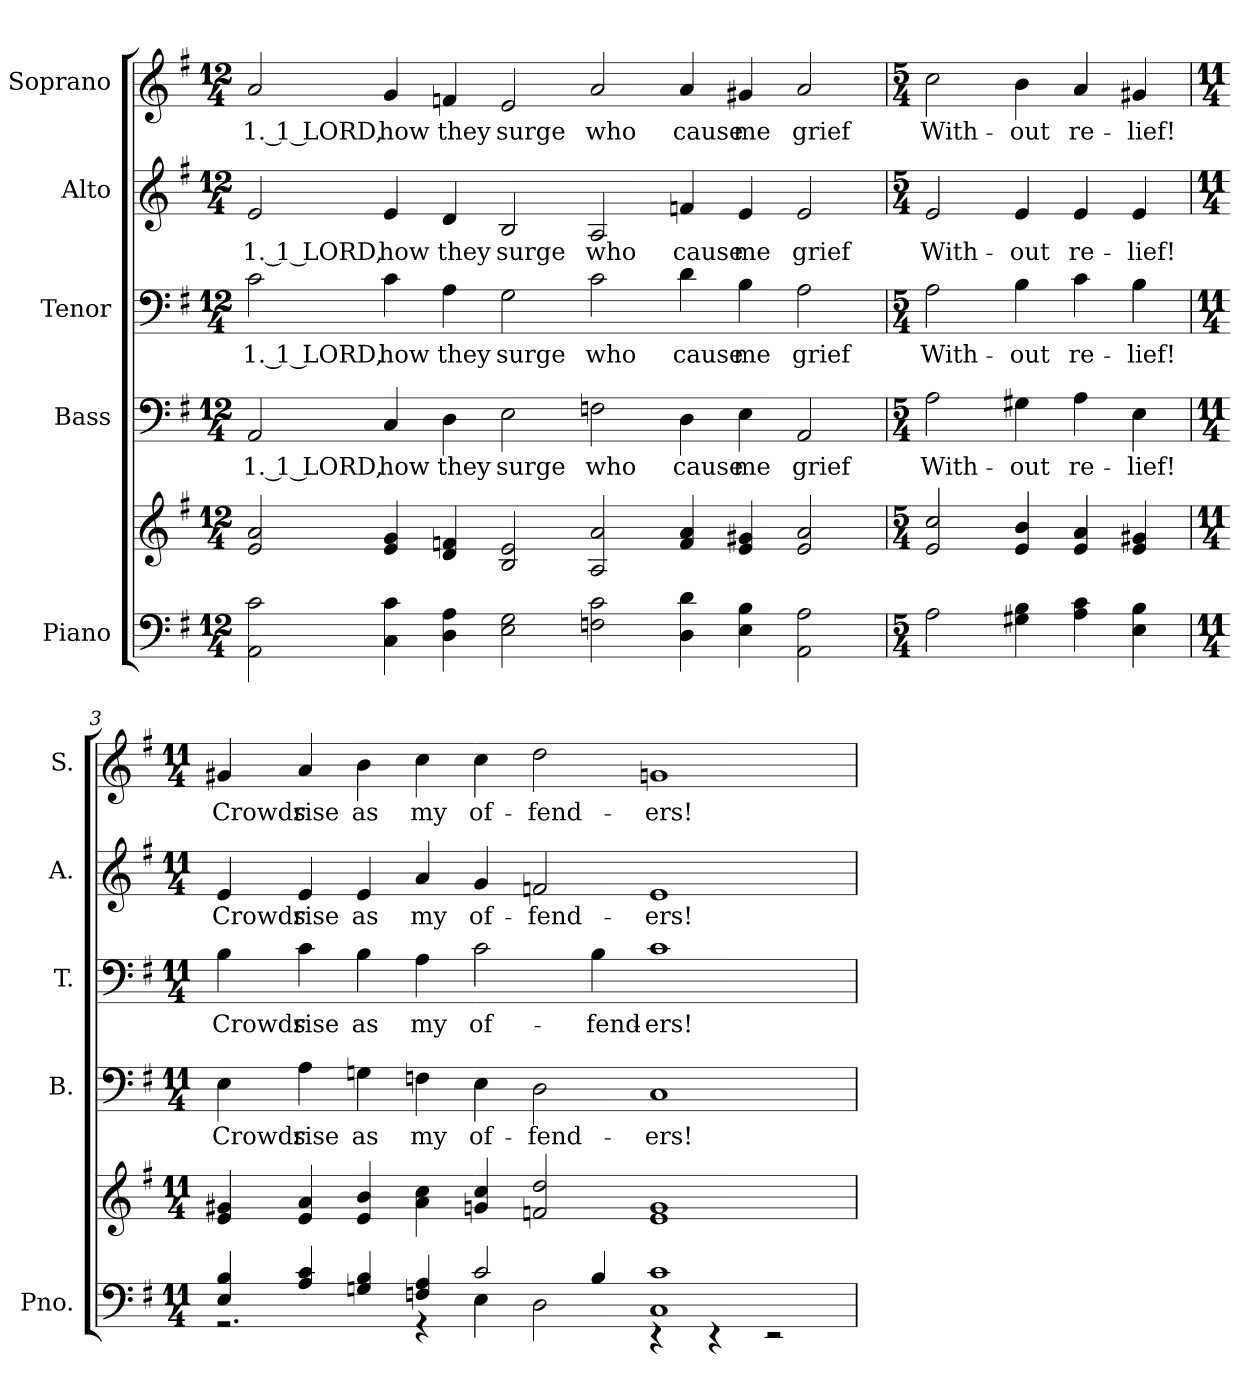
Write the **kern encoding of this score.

**kern	**kern	**kern	**text	**kern	**text	**kern	**text	**kern	**text
*part5	*part5	*part4	*part4	*part3	*part3	*part2	*part2	*part1	*part1
*staff6	*staff5	*staff4	*staff4	*staff3	*staff3	*staff2	*staff2	*staff1	*staff1
*I"Piano	*	*I"Bass	*	*I"Tenor	*	*I"Alto	*	*I"Soprano	*
*I'Pno.	*	*I'B.	*	*I'T.	*	*I'A.	*	*I'S.	*
!!LO:PB:g=z
*clefF4	*clefG2	*clefF4	*	*clefF4	*	*clefG2	*	*clefG2	*
*k[f#]	*k[f#]	*k[f#]	*	*k[f#]	*	*k[f#]	*	*k[f#]	*
*G:	*G:	*G:	*	*G:	*	*G:	*	*G:	*
*M12/4	*M12/4	*M12/4	*	*M12/4	*	*M12/4	*	*M12/4	*
*MM150	*MM150	*MM150	*	*MM150	*	*MM150	*	*MM150	*
=1	=1	=1	=1	=1	=1	=1	=1	=1	=1
!	!	!	!LO:LY:b:color=#000000	!	!	!	!	!	!
!	!	!	!	!	!LO:LY:b:color=#000000	!	!	!	!
!	!	!	!	!	!	!	!LO:LY:b:color=#000000	!	!
!	!	!	!	!	!	!	!	!	!LO:LY:b:color=#000000
2AAi\ 2ci	2ei/ 2ai	2AAi/	1. 1 LORD,	2ci\	1. 1 LORD,	2ei/	1. 1 LORD,	2ai/	1. 1 LORD,
!	!	!	!LO:LY:b:color=#000000	!	!	!	!	!	!
!	!	!	!	!	!LO:LY:b:color=#000000	!	!	!	!
!	!	!	!	!	!	!	!LO:LY:b:color=#000000	!	!
!	!	!	!	!	!	!	!	!	!LO:LY:b:color=#000000
4Ci\ 4ci	4ei/ 4gi	4Ci/	how	4ci\	how	4ei/	how	4gi/	how
!	!	!	!LO:LY:b:color=#000000	!	!	!	!	!	!
!	!	!	!	!	!LO:LY:b:color=#000000	!	!	!	!
!	!	!	!	!	!	!	!LO:LY:b:color=#000000	!	!
!	!	!	!	!	!	!	!	!	!LO:LY:b:color=#000000
4Di\ 4Ai	4di/ 4fni	4Di\	they	4Ai\	they	4di/	they	4fni/	they
!	!	!	!LO:LY:b:color=#000000	!	!	!	!	!	!
!	!	!	!	!	!LO:LY:b:color=#000000	!	!	!	!
!	!	!	!	!	!	!	!LO:LY:b:color=#000000	!	!
!	!	!	!	!	!	!	!	!	!LO:LY:b:color=#000000
2Ei\ 2Gi	2Bi/ 2ei	2Ei\	surge	2Gi\	surge	2Bi/	surge	2ei/	surge
!	!	!	!LO:LY:b:color=#000000	!	!	!	!	!	!
!	!	!	!	!	!LO:LY:b:color=#000000	!	!	!	!
!	!	!	!	!	!	!	!LO:LY:b:color=#000000	!	!
!	!	!	!	!	!	!	!	!	!LO:LY:b:color=#000000
2Fni\ 2ci	2Ai/ 2ai	2Fni\	who	2ci\	who	2Ai/	who	2ai/	who
!	!	!	!LO:LY:b:color=#000000	!	!	!	!	!	!
!	!	!	!	!	!LO:LY:b:color=#000000	!	!	!	!
!	!	!	!	!	!	!	!LO:LY:b:color=#000000	!	!
!	!	!	!	!	!	!	!	!	!LO:LY:b:color=#000000
4Di\ 4di	4fi/ 4ai	4Di\	cause	4di\	cause	4fni/	cause	4ai/	cause
!	!	!	!LO:LY:b:color=#000000	!	!	!	!	!	!
!	!	!	!	!	!LO:LY:b:color=#000000	!	!	!	!
!	!	!	!	!	!	!	!LO:LY:b:color=#000000	!	!
!	!	!	!	!	!	!	!	!	!LO:LY:b:color=#000000
4Ei\ 4Bi	4ei/ 4g#Xi	4Ei\	me	4Bi\	me	4ei/	me	4g#Xi/	me
!	!	!	!LO:LY:b:color=#000000	!	!	!	!	!	!
!	!	!	!	!	!LO:LY:b:color=#000000	!	!	!	!
!	!	!	!	!	!	!	!LO:LY:b:color=#000000	!	!
!	!	!	!	!	!	!	!	!	!LO:LY:b:color=#000000
2AAi\ 2Ai	2ei/ 2ai	2AAi/	grief	2Ai\	grief	2ei/	grief	2ai/	grief
=2	=2	=2	=2	=2	=2	=2	=2	=2	=2
*M5/4	*M5/4	*M5/4	*	*M5/4	*	*M5/4	*	*M5/4	*
!	!	!	!LO:LY:b:color=#000000	!	!	!	!	!	!
!	!	!	!	!	!LO:LY:b:color=#000000	!	!	!	!
!	!	!	!	!	!	!	!LO:LY:b:color=#000000	!	!
!	!	!	!	!	!	!	!	!	!LO:LY:b:color=#000000
2Ai\	2ei/ 2cci	2Ai\	With-	2Ai\	With-	2ei/	With-	2cci\	With-
!	!	!	!LO:LY:b:color=#000000	!	!	!	!	!	!
!	!	!	!	!	!LO:LY:b:color=#000000	!	!	!	!
!	!	!	!	!	!	!	!LO:LY:b:color=#000000	!	!
!	!	!	!	!	!	!	!	!	!LO:LY:b:color=#000000
4G#Xi\ 4Bi	4ei/ 4bi	4G#Xi\	-out	4Bi\	-out	4ei/	-out	4bi\	-out
!	!	!	!LO:LY:b:color=#000000	!	!	!	!	!	!
!	!	!	!	!	!LO:LY:b:color=#000000	!	!	!	!
!	!	!	!	!	!	!	!LO:LY:b:color=#000000	!	!
!	!	!	!	!	!	!	!	!	!LO:LY:b:color=#000000
4Ai\ 4ci	4ei/ 4ai	4Ai\	re-	4ci\	re-	4ei/	re-	4ai/	re-
!	!	!	!LO:LY:b:color=#000000	!	!	!	!	!	!
!	!	!	!	!	!LO:LY:b:color=#000000	!	!	!	!
!	!	!	!	!	!	!	!LO:LY:b:color=#000000	!	!
!	!	!	!	!	!	!	!	!	!LO:LY:b:color=#000000
4Ei\ 4Bi	4ei/ 4g#Xi	4Ei\	-lief!	4Bi\	-lief!	4ei/	-lief!	4g#Xi/	-lief!
!!LO:PB:g=z
=3	=3	=3	=3	=3	=3	=3	=3	=3	=3
*M11/4	*M11/4	*M11/4	*	*M11/4	*	*M11/4	*	*M11/4	*
*^	*	*	*	*	*	*	*	*	*
!	!	!	!	!LO:LY:b:color=#000000	!	!	!	!	!	!
!	!	!	!	!	!	!LO:LY:b:color=#000000	!	!	!	!
!	!	!	!	!	!	!	!	!LO:LY:b:color=#000000	!	!
!	!	!	!	!	!	!	!	!	!	!LO:LY:b:color=#000000
4Ei/ 4Bi	2.r	4ei/ 4g#Xi	4Ei\	Crowds	4Bi\	Crowds	4ei/	Crowds	4g#Xi/	Crowds
!	!	!	!	!LO:LY:b:color=#000000	!	!	!	!	!	!
!	!	!	!	!	!	!LO:LY:b:color=#000000	!	!	!	!
!	!	!	!	!	!	!	!	!LO:LY:b:color=#000000	!	!
!	!	!	!	!	!	!	!	!	!	!LO:LY:b:color=#000000
4Ai/ 4ci	.	4ei/ 4ai	4Ai\	rise	4ci\	rise	4ei/	rise	4ai/	rise
!	!	!	!	!LO:LY:b:color=#000000	!	!	!	!	!	!
!	!	!	!	!	!	!LO:LY:b:color=#000000	!	!	!	!
!	!	!	!	!	!	!	!	!LO:LY:b:color=#000000	!	!
!	!	!	!	!	!	!	!	!	!	!LO:LY:b:color=#000000
4Gni/ 4Bi	.	4ei/ 4bi	4Gni\	as	4Bi\	as	4ei/	as	4bi\	as
!	!	!	!	!LO:LY:b:color=#000000	!	!	!	!	!	!
!	!	!	!	!	!	!LO:LY:b:color=#000000	!	!	!	!
!	!	!	!	!	!	!	!	!LO:LY:b:color=#000000	!	!
!	!	!	!	!	!	!	!	!	!	!LO:LY:b:color=#000000
4Fni/ 4Ai	4r	4ai\ 4cci	4Fni\	my	4Ai\	my	4ai/	my	4cci\	my
!	!	!	!	!LO:LY:b:color=#000000	!	!	!	!	!	!
!	!	!	!	!	!	!LO:LY:b:color=#000000	!	!	!	!
!	!	!	!	!	!	!	!	!LO:LY:b:color=#000000	!	!
!	!	!	!	!	!	!	!	!	!	!LO:LY:b:color=#000000
2ci/	4Ei\	4gni/ 4cci	4Ei\	of-	2ci\	of-	4gi/	of-	4cci\	of-
!	!	!	!	!LO:LY:b:color=#000000	!	!	!	!	!	!
!	!	!	!	!	!	!	!	!LO:LY:b:color=#000000	!	!
!	!	!	!	!	!	!	!	!	!	!LO:LY:b:color=#000000
.	2Di\	2fni/ 2ddi	2Di\	-fend-	.	.	2fni/	-fend-	2ddi\	-fend-
!	!	!	!	!	!	!LO:LY:b:color=#000000	!	!	!	!
4Bi/	.	.	.	.	4Bi\	-fend-	.	.	.	.
!	!	!	!	!LO:LY:b:color=#000000	!	!	!	!	!	!
!	!	!	!	!	!	!LO:LY:b:color=#000000	!	!	!	!
!	!	!	!	!	!	!	!	!LO:LY:b:color=#000000	!	!
!	!	!	!	!	!	!	!	!	!	!LO:LY:b:color=#000000
1Ci 1ci	4r	1ei 1gi	1Ci	-ers!	1ci	-ers!	1ei	-ers!	1gni	-ers!
.	4r	.	.	.	.	.	.	.	.	.
.	2r	.	.	.	.	.	.	.	.	.
*v	*v	*	*	*	*	*	*	*	*	*
=	=	=	=	=	=	=	=	=	=
*-	*-	*-	*-	*-	*-	*-	*-	*-	*-
